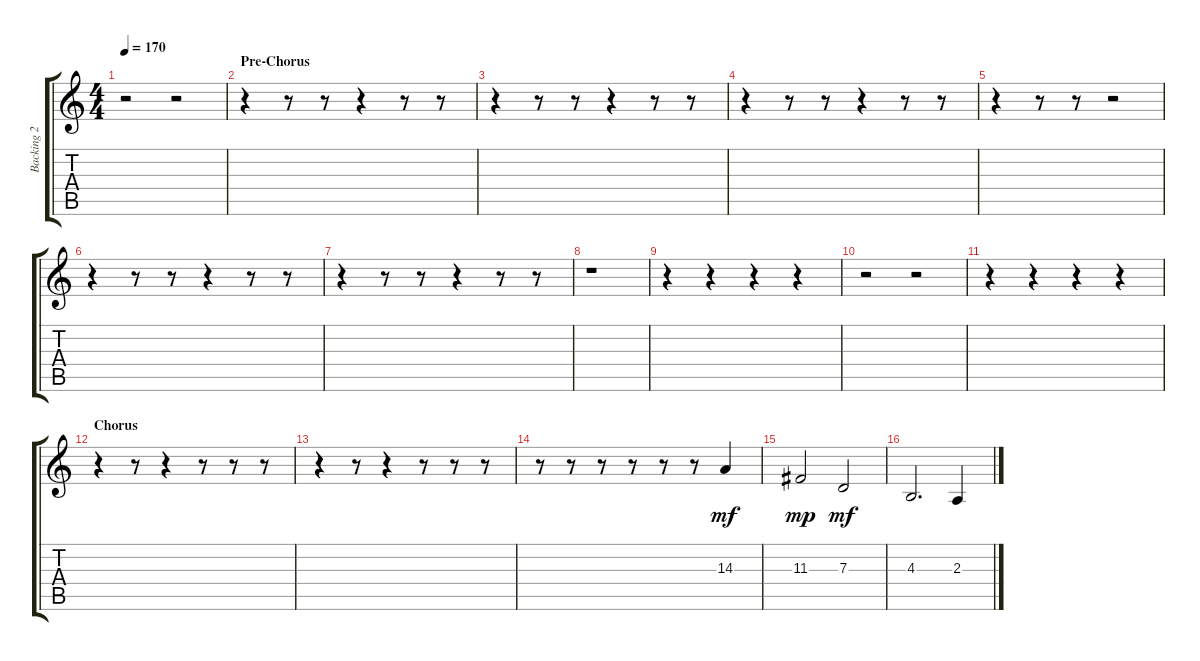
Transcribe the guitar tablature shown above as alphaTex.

\track ("Backing 2" "Backing 2") {instrument acousticgrandpiano}
\staff {score tabs}
\tuning (E4 B3 G3 D3 A2 E2) {hide}
\ts (4 4)
\tempo 170
\clef g2
\ks c
r.2{dy mp} r.2 |
\section ("" "Pre-Chorus")
r.4 r.8 r.8 r.4 r.8 r.8 |
r.4 r.8 r.8 r.4 r.8 r.8 |
r.4 r.8 r.8 r.4 r.8 r.8 |
r.4 r.8 r.8 r.2 |
r.4 r.8 r.8 r.4 r.8 r.8 |
r.4 r.8 r.8 r.4 r.8 r.8 |
r.1 |
r.4 r.4 r.4 r.4 |
r.2 r.2 |
r.4 r.4 r.4 r.4 |
\section ("" "Chorus")
r.4 r.8 r.4 r.8 r.8 r.8 |
r.4 r.8 r.4 r.8 r.8 r.8 |
r.8 r.8 r.8 r.8 r.8 r.8 14.3.4{dy mf} |
11.3.2{dy mp} 7.3.2{dy mf} |
4.3.2{d} 2.3.4
